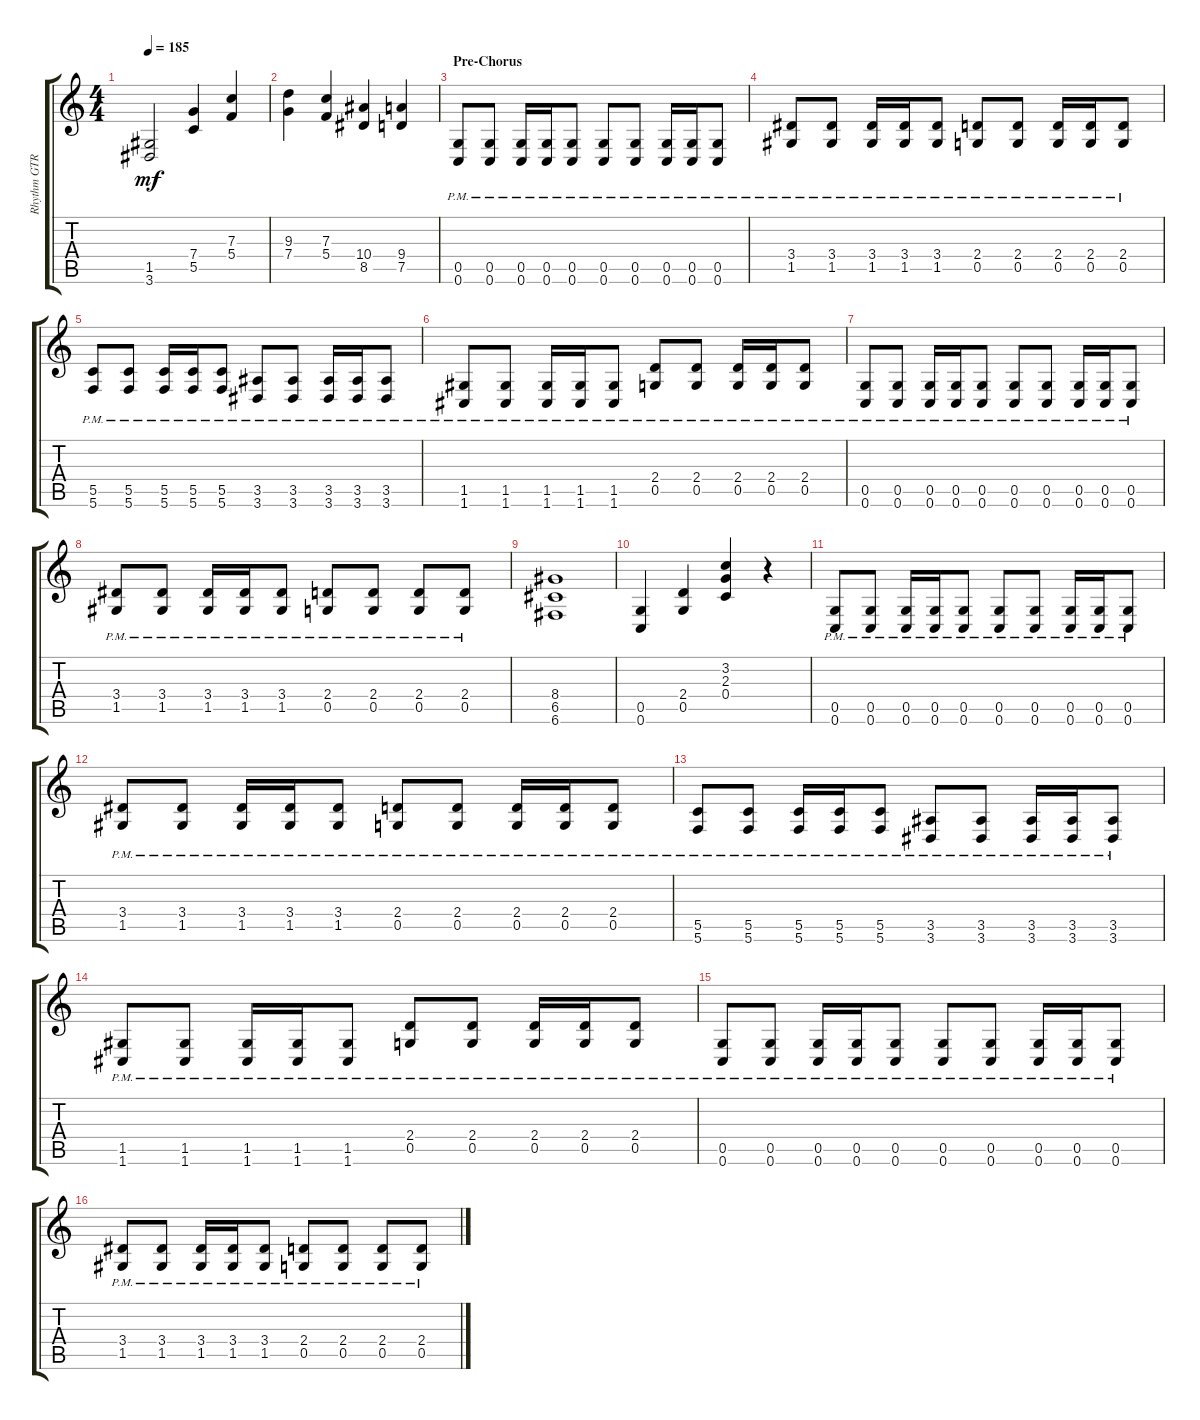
\track ("Rhythm GTR 2" "Rhythm GTR") {instrument distortionguitar}
\staff {score tabs}
\tuning (D4 A3 F3 C3 G2 C2) {hide}
\ts (4 4)
\tempo 185
\clef g2
\ks aminor
(1.5 3.6).2{dy mf} (7.4 5.5).4 (7.3 5.4).4 |
(9.3 7.4).4 (7.3 5.4).4 (10.4 8.5).4 (9.4 7.5).4 |
\section ("" "Pre-Chorus")
(0.5{pm} 0.6{pm}).8 (0.5{pm} 0.6{pm}).8 (0.5{pm} 0.6{pm}).16 (0.5{pm} 0.6{pm}).16 (0.5{pm} 0.6{pm}).8 (0.5{pm} 0.6{pm}).8 (0.5{pm} 0.6{pm}).8 (0.5{pm} 0.6{pm}).16 (0.5{pm} 0.6{pm}).16 (0.5{pm} 0.6{pm}).8 |
(3.4{pm} 1.5{pm}).8 (3.4{pm} 1.5{pm}).8 (3.4{pm} 1.5{pm}).16 (3.4{pm} 1.5{pm}).16 (3.4{pm} 1.5{pm}).8 (2.4{pm} 0.5{pm}).8 (2.4{pm} 0.5{pm}).8 (2.4{pm} 0.5{pm}).16 (2.4{pm} 0.5{pm}).16 (2.4{pm} 0.5{pm}).8 |
(5.5{pm} 5.6{pm}).8 (5.5{pm} 5.6{pm}).8 (5.5{pm} 5.6{pm}).16 (5.5{pm} 5.6{pm}).16 (5.5{pm} 5.6{pm}).8 (3.5{pm} 3.6{pm}).8 (3.5{pm} 3.6{pm}).8 (3.5{pm} 3.6{pm}).16 (3.5{pm} 3.6{pm}).16 (3.5{pm} 3.6{pm}).8 |
(1.5{pm} 1.6{pm}).8 (1.5{pm} 1.6{pm}).8 (1.5{pm} 1.6{pm}).16 (1.5{pm} 1.6{pm}).16 (1.5{pm} 1.6{pm}).8 (2.4{pm} 0.5{pm}).8 (2.4{pm} 0.5{pm}).8 (2.4{pm} 0.5{pm}).16 (2.4{pm} 0.5{pm}).16 (2.4{pm} 0.5{pm}).8 |
(0.5{pm} 0.6{pm}).8 (0.5{pm} 0.6{pm}).8 (0.5{pm} 0.6{pm}).16 (0.5{pm} 0.6{pm}).16 (0.5{pm} 0.6{pm}).8 (0.5{pm} 0.6{pm}).8 (0.5{pm} 0.6{pm}).8 (0.5{pm} 0.6{pm}).16 (0.5{pm} 0.6{pm}).16 (0.5{pm} 0.6{pm}).8 |
(3.4{pm} 1.5{pm}).8 (3.4{pm} 1.5{pm}).8 (3.4{pm} 1.5{pm}).16 (3.4{pm} 1.5{pm}).16 (3.4{pm} 1.5{pm}).8 (2.4{pm} 0.5{pm}).8 (2.4{pm} 0.5{pm}).8 (2.4{pm} 0.5{pm}).8 (2.4{pm} 0.5{pm}).8 |
(8.4 6.5 6.6).1 |
(0.5 0.6).4 (2.4 0.5).4 (3.2 2.3 0.4).4 r.4 |
(0.5{pm} 0.6{pm}).8 (0.5{pm} 0.6{pm}).8 (0.5{pm} 0.6{pm}).16 (0.5{pm} 0.6{pm}).16 (0.5{pm} 0.6{pm}).8 (0.5{pm} 0.6{pm}).8 (0.5{pm} 0.6{pm}).8 (0.5{pm} 0.6{pm}).16 (0.5{pm} 0.6{pm}).16 (0.5{pm} 0.6{pm}).8 |
(3.4{pm} 1.5{pm}).8 (3.4{pm} 1.5{pm}).8 (3.4{pm} 1.5{pm}).16 (3.4{pm} 1.5{pm}).16 (3.4{pm} 1.5{pm}).8 (2.4{pm} 0.5{pm}).8 (2.4{pm} 0.5{pm}).8 (2.4{pm} 0.5{pm}).16 (2.4{pm} 0.5{pm}).16 (2.4{pm} 0.5{pm}).8 |
(5.5{pm} 5.6{pm}).8 (5.5{pm} 5.6{pm}).8 (5.5{pm} 5.6{pm}).16 (5.5{pm} 5.6{pm}).16 (5.5{pm} 5.6{pm}).8 (3.5{pm} 3.6{pm}).8 (3.5{pm} 3.6{pm}).8 (3.5{pm} 3.6{pm}).16 (3.5{pm} 3.6{pm}).16 (3.5{pm} 3.6{pm}).8 |
(1.5{pm} 1.6{pm}).8 (1.5{pm} 1.6{pm}).8 (1.5{pm} 1.6{pm}).16 (1.5{pm} 1.6{pm}).16 (1.5{pm} 1.6{pm}).8 (2.4{pm} 0.5{pm}).8 (2.4{pm} 0.5{pm}).8 (2.4{pm} 0.5{pm}).16 (2.4{pm} 0.5{pm}).16 (2.4{pm} 0.5{pm}).8 |
(0.5{pm} 0.6{pm}).8 (0.5{pm} 0.6{pm}).8 (0.5{pm} 0.6{pm}).16 (0.5{pm} 0.6{pm}).16 (0.5{pm} 0.6{pm}).8 (0.5{pm} 0.6{pm}).8 (0.5{pm} 0.6{pm}).8 (0.5{pm} 0.6{pm}).16 (0.5{pm} 0.6{pm}).16 (0.5{pm} 0.6{pm}).8 |
(3.4{pm} 1.5{pm}).8 (3.4{pm} 1.5{pm}).8 (3.4{pm} 1.5{pm}).16 (3.4{pm} 1.5{pm}).16 (3.4{pm} 1.5{pm}).8 (2.4{pm} 0.5{pm}).8 (2.4{pm} 0.5{pm}).8 (2.4{pm} 0.5{pm}).8 (2.4{pm} 0.5{pm}).8
